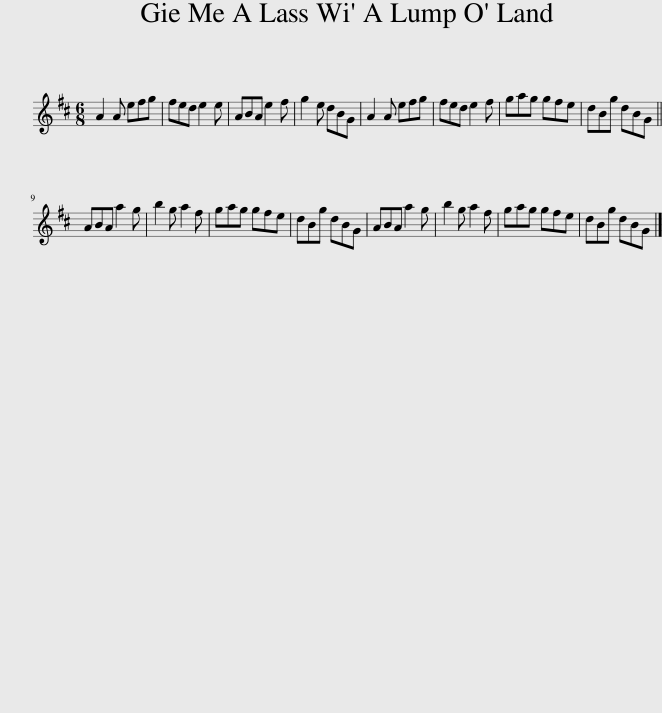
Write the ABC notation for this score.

X:1
L:1/8
M:6/8
I:linebreak $
K:D
V:1 treble
V:1
 A2 A efg | fed e2 e | ABA e2 f | g2 e dBG | A2 A efg | %5
 fed e2 f | gag gfe | dBg dBG ||$ ABA a2 g | b2 g a2 f | %10
 gag gfe | dBg dBG | ABA a2 g | b2 g a2 f | gag gfe | %15
 dBg dBG |] %16
